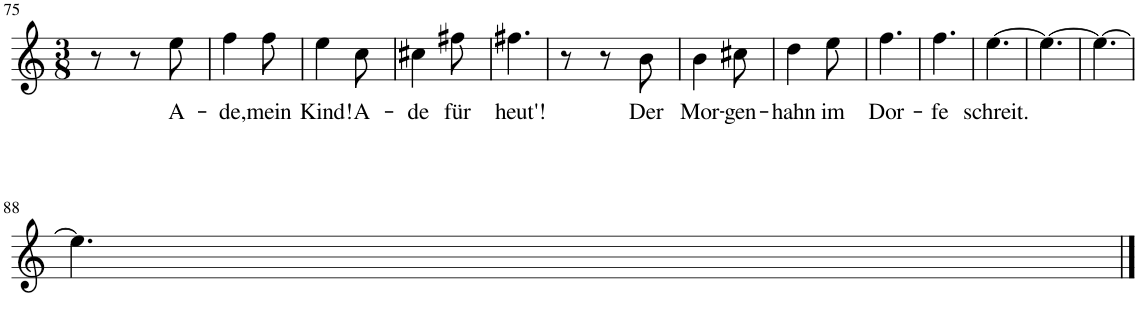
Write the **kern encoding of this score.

**kern	**text
*part1	*part1
*staff1	*staff1
*I"Piano	*
*I'Pno	*
!!LO:PB:g=z
*clefG2	*
*k[]	*
*M3/8	*
=75	=75
8r	.
8r	.
!	!LO:LY:b
8ee\	A-
=76	=76
!	!LO:LY:b
4ff\	-de,
!	!LO:LY:b
8ff\	mein
=77	=77
!	!LO:LY:b
4ee\	Kind!
!	!LO:LY:b
8cc\	A-
=78	=78
!	!LO:LY:b
4cc#X\	-de
!	!LO:LY:b
8ff#X\	für
=79	=79
!	!LO:LY:b
4.ff#X\	heut'!
=80	=80
8r	.
8r	.
!	!LO:LY:b
8b\	Der
=81	=81
!	!LO:LY:b
4b\	Mor-
!	!LO:LY:b
8cc#X\	-gen-
=82	=82
!	!LO:LY:b
4dd\	-hahn
!	!LO:LY:b
8ee\	im
=83	=83
!	!LO:LY:b
4.ff\	Dor-
=84	=84
!	!LO:LY:b
4.ff\	-fe
=85	=85
!	!LO:LY:b
[4.ee\	schreit.
=86	=86
4.ee\_	.
=87	=87
4.ee\_	.
!!LO:LB:g=z
=88	=88
4.ee\]	.
==	==
*-	*-
